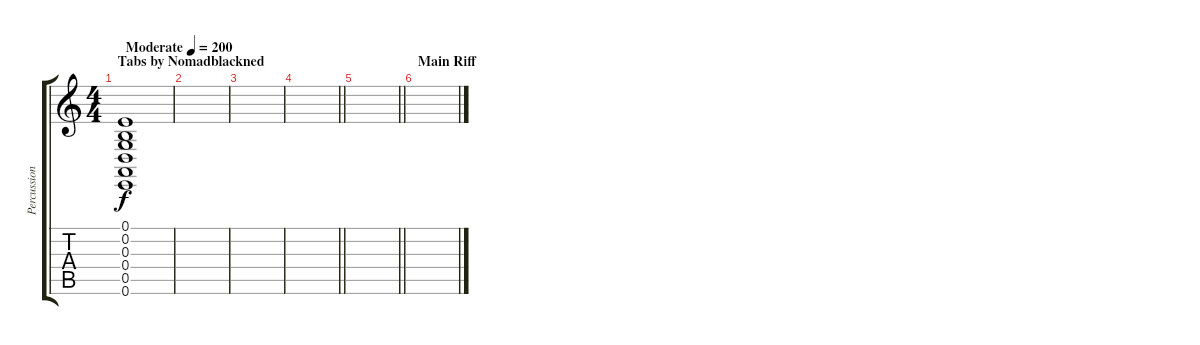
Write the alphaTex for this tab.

\track ("Percussion" "Percussion") {instrument reversecymbal}
\staff {score tabs}
\tuning (E4 B3 G3 D3 A2 E2) {hide}
\ts (4 4)
\section ("" "Tabs by Nomadblackned")
\tempo (200 "Moderate")
\clef g2
\ks c
(0.1 0.2 0.3 0.4 0.5 0.6).1{dy f instrument reversecymbal} |
|
|
\barLineRight lightlight
|
\section ("" "")
\barLineRight lightlight
|
\section ("" "Main Riff")
